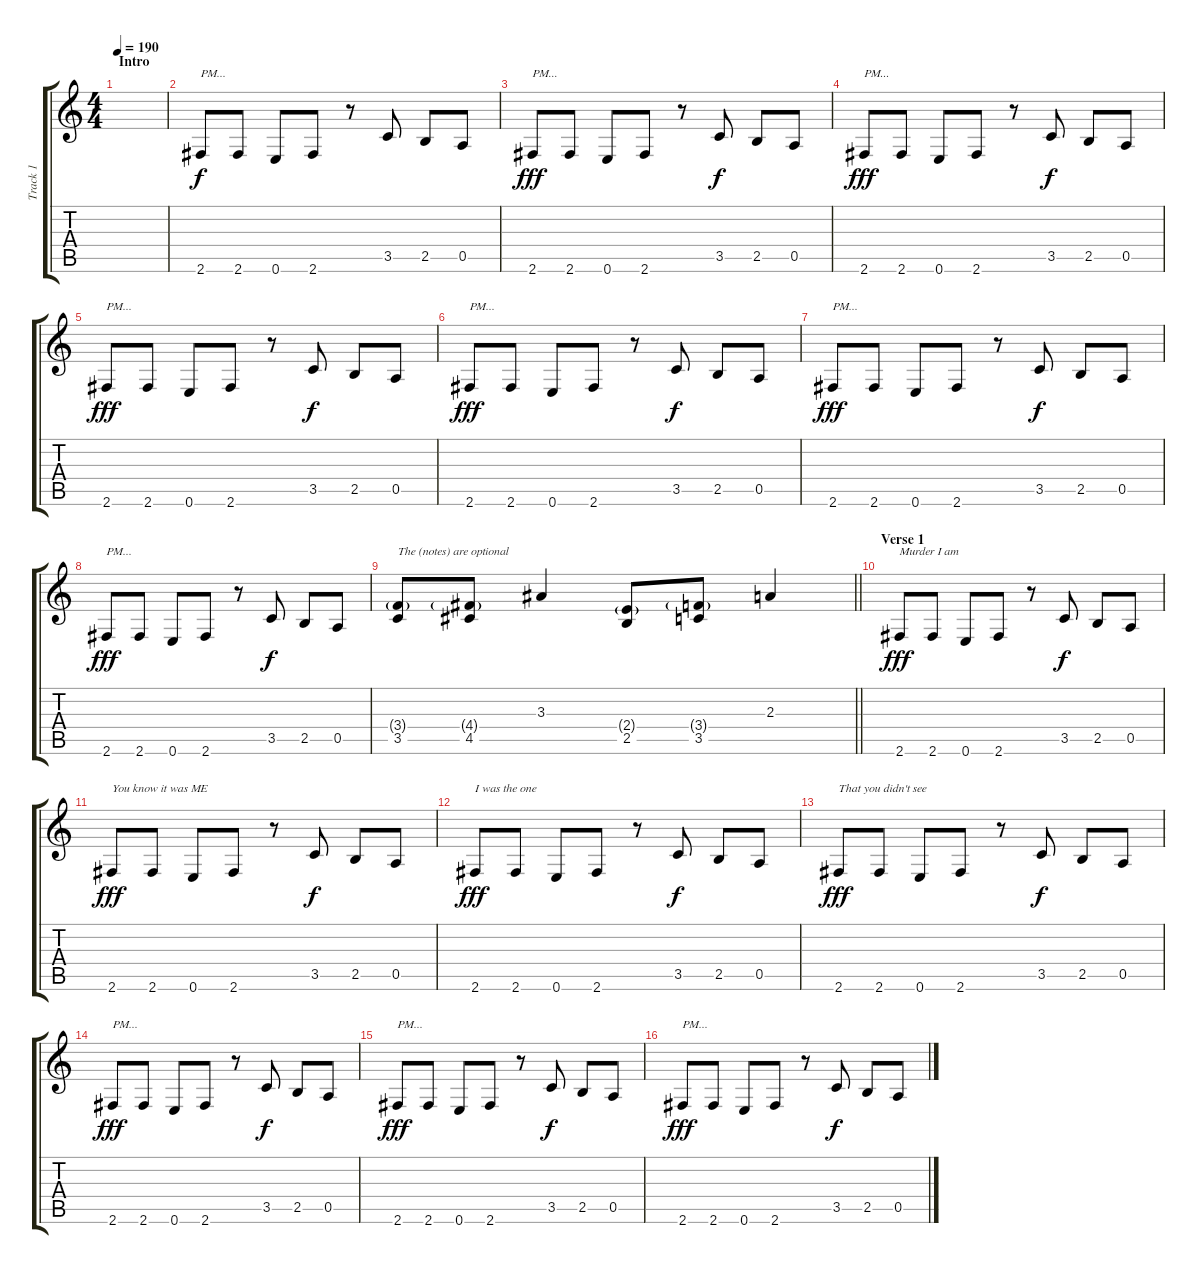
\track ("Track 1" "Track 1") {instrument overdrivenguitar}
\staff {score tabs}
\tuning (E4 B3 G3 D3 A2 E2) {hide}
\ts (4 4)
\section ("" "Intro")
\tempo 190
\clef g2
\ks c
|
2.6.8{txt "PM..."} 2.6.8 0.6.8 2.6.8 r.8 3.5.8{dy f} 2.5.8 0.5.8 |
2.6.8{txt "PM..." dy fff} 2.6.8 0.6.8 2.6.8 r.8 3.5.8{dy f} 2.5.8 0.5.8 |
2.6.8{txt "PM..." dy fff} 2.6.8 0.6.8 2.6.8 r.8 3.5.8{txt "" dy f} 2.5.8 0.5.8 |
2.6.8{txt "PM..." dy fff} 2.6.8 0.6.8 2.6.8 r.8 3.5.8{dy f} 2.5.8 0.5.8 |
2.6.8{txt "PM..." dy fff} 2.6.8 0.6.8 2.6.8 r.8 3.5.8{dy f} 2.5.8 0.5.8 |
2.6.8{txt "PM..." dy fff} 2.6.8 0.6.8 2.6.8 r.8 3.5.8{dy f} 2.5.8 0.5.8 |
2.6.8{txt "PM..." dy fff} 2.6.8 0.6.8 2.6.8 r.8 3.5.8{dy f} 2.5.8 0.5.8 |
\barLineRight lightlight
(3.4{g} 3.5).8{txt "The (notes) are optional"} (4.4{g} 4.5).8 3.3.4 (2.4{g} 2.5).8 (3.4{g} 3.5).8 2.3.4 |
\section ("" "Verse 1")
2.6.8{txt "Murder I am" dy fff} 2.6.8 0.6.8 2.6.8 r.8 3.5.8{dy f} 2.5.8 0.5.8 |
2.6.8{txt "You know it was ME" dy fff} 2.6.8 0.6.8 2.6.8 r.8 3.5.8{dy f} 2.5.8 0.5.8 |
2.6.8{txt "I was the one" dy fff} 2.6.8 0.6.8 2.6.8 r.8 3.5.8{dy f} 2.5.8 0.5.8 |
2.6.8{txt "That you didn't see" dy fff} 2.6.8 0.6.8 2.6.8 r.8 3.5.8{dy f} 2.5.8 0.5.8 |
2.6.8{txt "PM..." dy fff} 2.6.8 0.6.8 2.6.8 r.8 3.5.8{dy f} 2.5.8 0.5.8 |
2.6.8{txt "PM..." dy fff} 2.6.8 0.6.8 2.6.8 r.8 3.5.8{dy f} 2.5.8 0.5.8 |
2.6.8{txt "PM..." dy fff} 2.6.8 0.6.8 2.6.8 r.8 3.5.8{dy f} 2.5.8 0.5.8
